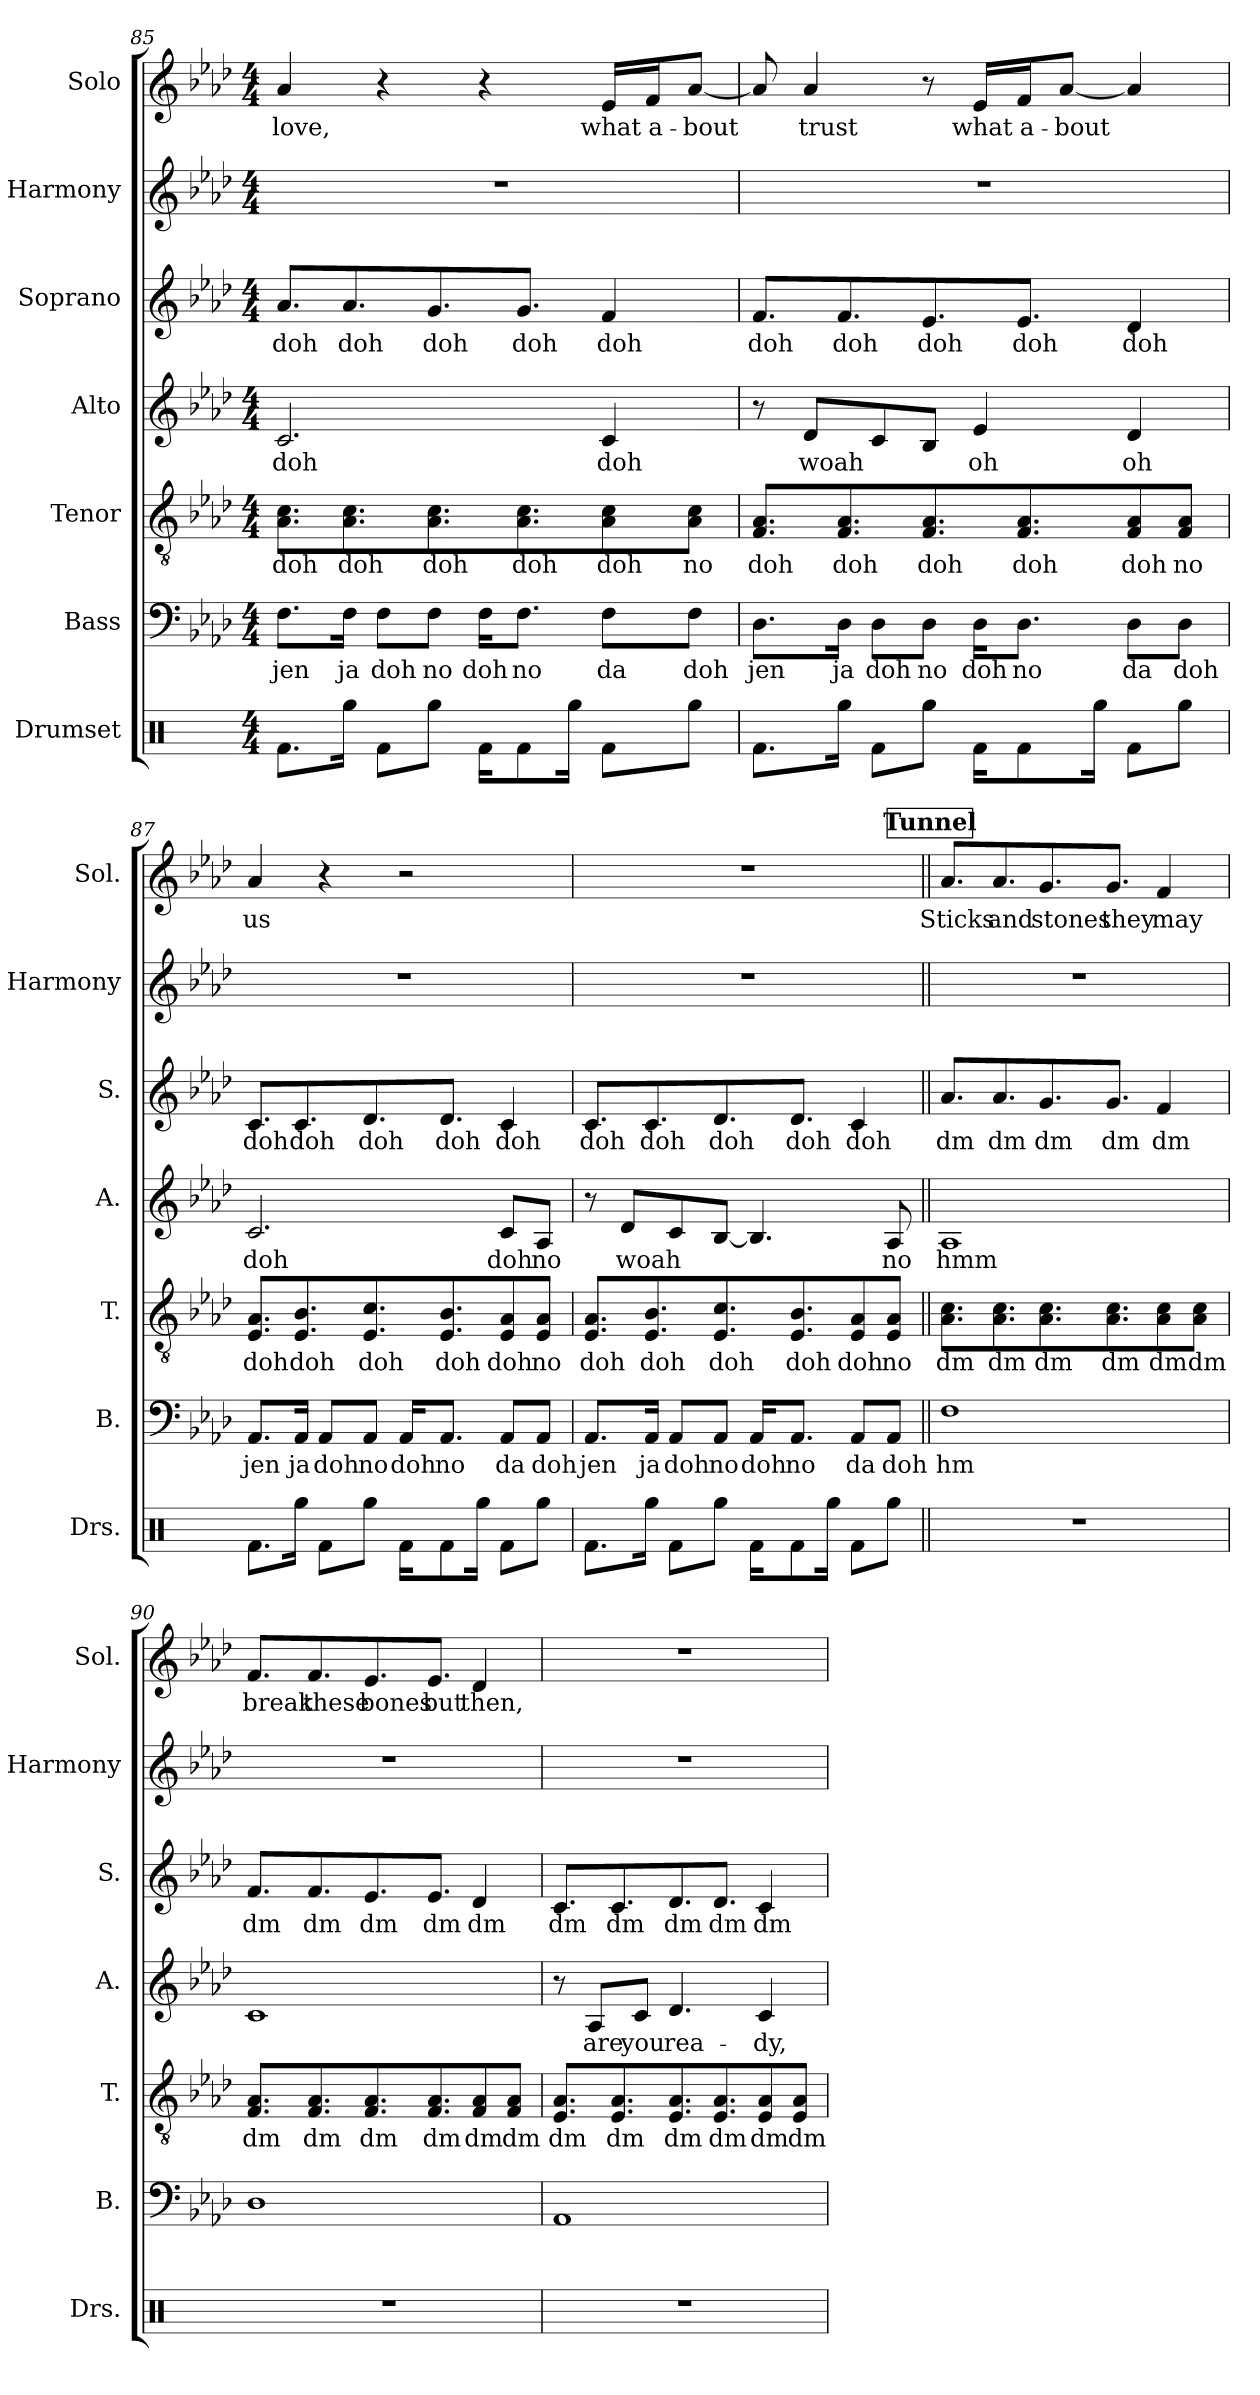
**kern	**kern	**text	**kern	**text	**kern	**text	**kern	**text	**kern	**kern	**text
*part7	*part6	*part6	*part5	*part5	*part4	*part4	*part3	*part3	*part2	*part1	*part1
*staff7	*staff6	*staff6	*staff5	*staff5	*staff4	*staff4	*staff3	*staff3	*staff2	*staff1	*staff1
*I"Drumset	*I"Bass	*	*I"Tenor	*	*I"Alto	*	*I"Soprano	*	*I"Harmony	*I"Solo	*
*I'Drs.	*I'B.	*	*I'T.	*	*I'A.	*	*I'S.	*	*I'Harmony	*I'Sol.	*
*clefX	*clefF4	*	*clefGv2	*	*clefG2	*	*clefG2	*	*clefG2	*clefG2	*
*k[]	*k[b-e-a-d-]	*	*k[b-e-a-d-]	*	*k[b-e-a-d-]	*	*k[b-e-a-d-]	*	*k[b-e-a-d-]	*k[b-e-a-d-]	*
*M4/4	*M4/4	*	*M4/4	*	*M4/4	*	*M4/4	*	*M4/4	*M4/4	*
=85	=85	=85	=85	=85	=85	=85	=85	=85	=85	=85	=85
!	!	!LO:LY:b	!	!LO:LY:b	!	!LO:LY:b	!	!LO:LY:b	!	!	!LO:LY:b
8.Rf\L	8.F\L	jen	8.A-\ 8.c\L	doh	2.c/	doh	8.a-/L	doh	1r	4a-/	love,
!	!	!LO:LY:b	!	!LO:LY:b	!	!	!	!LO:LY:b	!	!	!
16Rgg\Jk	16F\Jk	ja	8.A-\ 8.c\	doh	.	.	8.a-/	doh	.	.	.
!	!	!LO:LY:b	!	!	!	!	!	!	!	!	!
8Rf\L	8F\L	doh	.	.	.	.	.	.	.	4r	.
!	!	!LO:LY:b	!	!LO:LY:b	!	!	!	!LO:LY:b	!	!	!
8Rgg\J	8F\J	no	8.A-\ 8.c\	doh	.	.	8.g/	doh	.	.	.
!	!	!LO:LY:b	!	!	!	!	!	!	!	!	!
16Rf\KL	16F\KL	doh	.	.	.	.	.	.	.	4r	.
!	!	!LO:LY:b	!	!LO:LY:b	!	!	!	!LO:LY:b	!	!	!
8Rf\	8.F\J	no	8.A-\ 8.c\	doh	.	.	8.g/J	doh	.	.	.
16Rgg\Jk	.	.	.	.	.	.	.	.	.	.	.
!	!	!LO:LY:b	!	!LO:LY:b	!	!LO:LY:b	!	!LO:LY:b	!	!	!LO:LY:b
8Rf\L	8F\L	da	8A-\ 8c\	doh	4c/	doh	4f/	doh	.	16e-/LL	what
!	!	!	!	!	!	!	!	!	!	!	!LO:LY:b
.	.	.	.	.	.	.	.	.	.	16f/J	a-
!	!	!LO:LY:b	!	!LO:LY:b	!	!	!	!	!	!	!LO:LY:b
8Rgg\J	8F\J	doh	8A-\ 8c\J	no	.	.	.	.	.	[8a-/J	-bout
=86	=86	=86	=86	=86	=86	=86	=86	=86	=86	=86	=86
!	!	!LO:LY:b	!	!LO:LY:b	!	!	!	!LO:LY:b	!	!	!
8.Rf\L	8.D-\L	jen	8.F/ 8.A-/L	doh	8r	.	8.f/L	doh	1r	8a-/]	.
!	!	!	!	!	!	!LO:LY:b	!	!	!	!	!LO:LY:b
.	.	.	.	.	8d-/L	woah	.	.	.	4a-/	trust
!	!	!LO:LY:b	!	!LO:LY:b	!	!	!	!LO:LY:b	!	!	!
16Rgg\Jk	16D-\Jk	ja	8.F/ 8.A-/	doh	.	.	8.f/	doh	.	.	.
!	!	!LO:LY:b	!	!	!	!	!	!	!	!	!
8Rf\L	8D-\L	doh	.	.	8c/	.	.	.	.	.	.
!	!	!LO:LY:b	!	!LO:LY:b	!	!	!	!LO:LY:b	!	!	!
8Rgg\J	8D-\J	no	8.F/ 8.A-/	doh	8B-/J	.	8.e-/	doh	.	8r	.
!	!	!LO:LY:b	!	!	!	!LO:LY:b	!	!	!	!	!LO:LY:b
16Rf\KL	16D-\KL	doh	.	.	4e-/	oh	.	.	.	16e-/LL	what
!	!	!LO:LY:b	!	!LO:LY:b	!	!	!	!LO:LY:b	!	!	!LO:LY:b
8Rf\	8.D-\J	no	8.F/ 8.A-/	doh	.	.	8.e-/J	doh	.	16f/J	a-
!	!	!	!	!	!	!	!	!	!	!	!LO:LY:b
.	.	.	.	.	.	.	.	.	.	[8a-/J	-bout
16Rgg\Jk	.	.	.	.	.	.	.	.	.	.	.
!	!	!LO:LY:b	!	!LO:LY:b	!	!LO:LY:b	!	!LO:LY:b	!	!	!
8Rf\L	8D-\L	da	8F/ 8A-/	doh	4d-/	oh	4d-/	doh	.	4a-/]	.
!	!	!LO:LY:b	!	!LO:LY:b	!	!	!	!	!	!	!
8Rgg\J	8D-\J	doh	8F/ 8A-/J	no	.	.	.	.	.	.	.
!!LO:LB:g=z
=87	=87	=87	=87	=87	=87	=87	=87	=87	=87	=87	=87
!	!	!LO:LY:b	!	!LO:LY:b	!	!LO:LY:b	!	!LO:LY:b	!	!	!LO:LY:b
8.Rf\L	8.AA-/L	jen	8.E-/ 8.A-/L	doh	2.c/	doh	8.c/L	doh	1r	4a-/	us
!	!	!LO:LY:b	!	!LO:LY:b	!	!	!	!LO:LY:b	!	!	!
16Rgg\Jk	16AA-/Jk	ja	8.E-/ 8.B-/	doh	.	.	8.c/	doh	.	.	.
!	!	!LO:LY:b	!	!	!	!	!	!	!	!	!
8Rf\L	8AA-/L	doh	.	.	.	.	.	.	.	4r	.
!	!	!LO:LY:b	!	!LO:LY:b	!	!	!	!LO:LY:b	!	!	!
8Rgg\J	8AA-/J	no	8.E-/ 8.c/	doh	.	.	8.d-/	doh	.	.	.
!	!	!LO:LY:b	!	!	!	!	!	!	!	!	!
16Rf\KL	16AA-/KL	doh	.	.	.	.	.	.	.	2r	.
!	!	!LO:LY:b	!	!LO:LY:b	!	!	!	!LO:LY:b	!	!	!
8Rf\	8.AA-/J	no	8.E-/ 8.B-/	doh	.	.	8.d-/J	doh	.	.	.
16Rgg\Jk	.	.	.	.	.	.	.	.	.	.	.
!	!	!LO:LY:b	!	!LO:LY:b	!	!LO:LY:b	!	!LO:LY:b	!	!	!
8Rf\L	8AA-/L	da	8E-/ 8A-/	doh	8c/L	doh	4c/	doh	.	.	.
!	!	!LO:LY:b	!	!LO:LY:b	!	!LO:LY:b	!	!	!	!	!
8Rgg\J	8AA-/J	doh	8E-/ 8A-/J	no	8A-/J	no	.	.	.	.	.
=88	=88	=88	=88	=88	=88	=88	=88	=88	=88	=88	=88
!	!	!LO:LY:b	!	!LO:LY:b	!	!	!	!LO:LY:b	!	!	!
8.Rf\L	8.AA-/L	jen	8.E-/ 8.A-/L	doh	8r	.	8.c/L	doh	1r	1r	.
!	!	!	!	!	!	!LO:LY:b	!	!	!	!	!
.	.	.	.	.	8d-/L	woah	.	.	.	.	.
!	!	!LO:LY:b	!	!LO:LY:b	!	!	!	!LO:LY:b	!	!	!
16Rgg\Jk	16AA-/Jk	ja	8.E-/ 8.B-/	doh	.	.	8.c/	doh	.	.	.
!	!	!LO:LY:b	!	!	!	!	!	!	!	!	!
8Rf\L	8AA-/L	doh	.	.	8c/	.	.	.	.	.	.
!	!	!LO:LY:b	!	!LO:LY:b	!	!	!	!LO:LY:b	!	!	!
8Rgg\J	8AA-/J	no	8.E-/ 8.c/	doh	[8B-/J	.	8.d-/	doh	.	.	.
!	!	!LO:LY:b	!	!	!	!	!	!	!	!	!
16Rf\KL	16AA-/KL	doh	.	.	4.B-/]	.	.	.	.	.	.
!	!	!LO:LY:b	!	!LO:LY:b	!	!	!	!LO:LY:b	!	!	!
8Rf\	8.AA-/J	no	8.E-/ 8.B-/	doh	.	.	8.d-/J	doh	.	.	.
16Rgg\Jk	.	.	.	.	.	.	.	.	.	.	.
!	!	!LO:LY:b	!	!LO:LY:b	!	!	!	!LO:LY:b	!	!	!
8Rf\L	8AA-/L	da	8E-/ 8A-/	doh	.	.	4c/	doh	.	.	.
!	!	!LO:LY:b	!	!LO:LY:b	!	!LO:LY:b	!	!	!	!	!
8Rgg\J	8AA-/J	doh	8E-/ 8A-/J	no	8A-/	no	.	.	.	.	.
!!LO:REH:place=s1:a:B:fs=14:t=Tunnel
=89||	=89||	=89||	=89||	=89||	=89||	=89||	=89||	=89||	=89||	=89||	=89||
!	!	!LO:LY:b	!	!LO:LY:b	!	!LO:LY:b	!	!LO:LY:b	!	!	!LO:LY:b
1r	1F	hm	8.A-\ 8.c\L	dm	1A-	hmm	8.a-/L	dm	1r	8.a-/L	Sticks
!	!	!	!	!LO:LY:b	!	!	!	!LO:LY:b	!	!	!LO:LY:b
.	.	.	8.A-\ 8.c\	dm	.	.	8.a-/	dm	.	8.a-/	and
!	!	!	!	!LO:LY:b	!	!	!	!LO:LY:b	!	!	!LO:LY:b
.	.	.	8.A-\ 8.c\	dm	.	.	8.g/	dm	.	8.g/	stones
!	!	!	!	!LO:LY:b	!	!	!	!LO:LY:b	!	!	!LO:LY:b
.	.	.	8.A-\ 8.c\	dm	.	.	8.g/J	dm	.	8.g/J	they
!	!	!	!	!LO:LY:b	!	!	!	!LO:LY:b	!	!	!LO:LY:b
.	.	.	8A-\ 8c\	dm	.	.	4f/	dm	.	4f/	may
!	!	!	!	!LO:LY:b	!	!	!	!	!	!	!
.	.	.	8A-\ 8c\J	dm	.	.	.	.	.	.	.
!!LO:PB:g=z
=90	=90	=90	=90	=90	=90	=90	=90	=90	=90	=90	=90
!	!	!	!	!LO:LY:b	!	!	!	!LO:LY:b	!	!	!LO:LY:b
1r	1D-	.	8.F/ 8.A-/L	dm	1c	.	8.f/L	dm	1r	8.f/L	break
!	!	!	!	!LO:LY:b	!	!	!	!LO:LY:b	!	!	!LO:LY:b
.	.	.	8.F/ 8.A-/	dm	.	.	8.f/	dm	.	8.f/	these
!	!	!	!	!LO:LY:b	!	!	!	!LO:LY:b	!	!	!LO:LY:b
.	.	.	8.F/ 8.A-/	dm	.	.	8.e-/	dm	.	8.e-/	bones
!	!	!	!	!LO:LY:b	!	!	!	!LO:LY:b	!	!	!LO:LY:b
.	.	.	8.F/ 8.A-/	dm	.	.	8.e-/J	dm	.	8.e-/J	but
!	!	!	!	!LO:LY:b	!	!	!	!LO:LY:b	!	!	!LO:LY:b
.	.	.	8F/ 8A-/	dm	.	.	4d-/	dm	.	4d-/	then,
!	!	!	!	!LO:LY:b	!	!	!	!	!	!	!
.	.	.	8F/ 8A-/J	dm	.	.	.	.	.	.	.
=91	=91	=91	=91	=91	=91	=91	=91	=91	=91	=91	=91
!	!	!	!	!LO:LY:b	!	!	!	!LO:LY:b	!	!	!
1r	1AA-	.	8.E-/ 8.A-/L	dm	8r	.	8.c/L	dm	1r	1r	.
!	!	!	!	!	!	!LO:LY:b	!	!	!	!	!
.	.	.	.	.	8A-/L	are	.	.	.	.	.
!	!	!	!	!LO:LY:b	!	!	!	!LO:LY:b	!	!	!
.	.	.	8.E-/ 8.A-/	dm	.	.	8.c/	dm	.	.	.
!	!	!	!	!	!	!LO:LY:b	!	!	!	!	!
.	.	.	.	.	8c/J	you	.	.	.	.	.
!	!	!	!	!LO:LY:b	!	!LO:LY:b	!	!LO:LY:b	!	!	!
.	.	.	8.E-/ 8.A-/	dm	4.d-/	rea-	8.d-/	dm	.	.	.
!	!	!	!	!LO:LY:b	!	!	!	!LO:LY:b	!	!	!
.	.	.	8.E-/ 8.A-/	dm	.	.	8.d-/J	dm	.	.	.
!	!	!	!	!LO:LY:b	!	!LO:LY:b	!	!LO:LY:b	!	!	!
.	.	.	8E-/ 8A-/	dm	4c/	-dy,	4c/	dm	.	.	.
!	!	!	!	!LO:LY:b	!	!	!	!	!	!	!
.	.	.	8E-/ 8A-/J	dm	.	.	.	.	.	.	.
=	=	=	=	=	=	=	=	=	=	=	=
*-	*-	*-	*-	*-	*-	*-	*-	*-	*-	*-	*-
